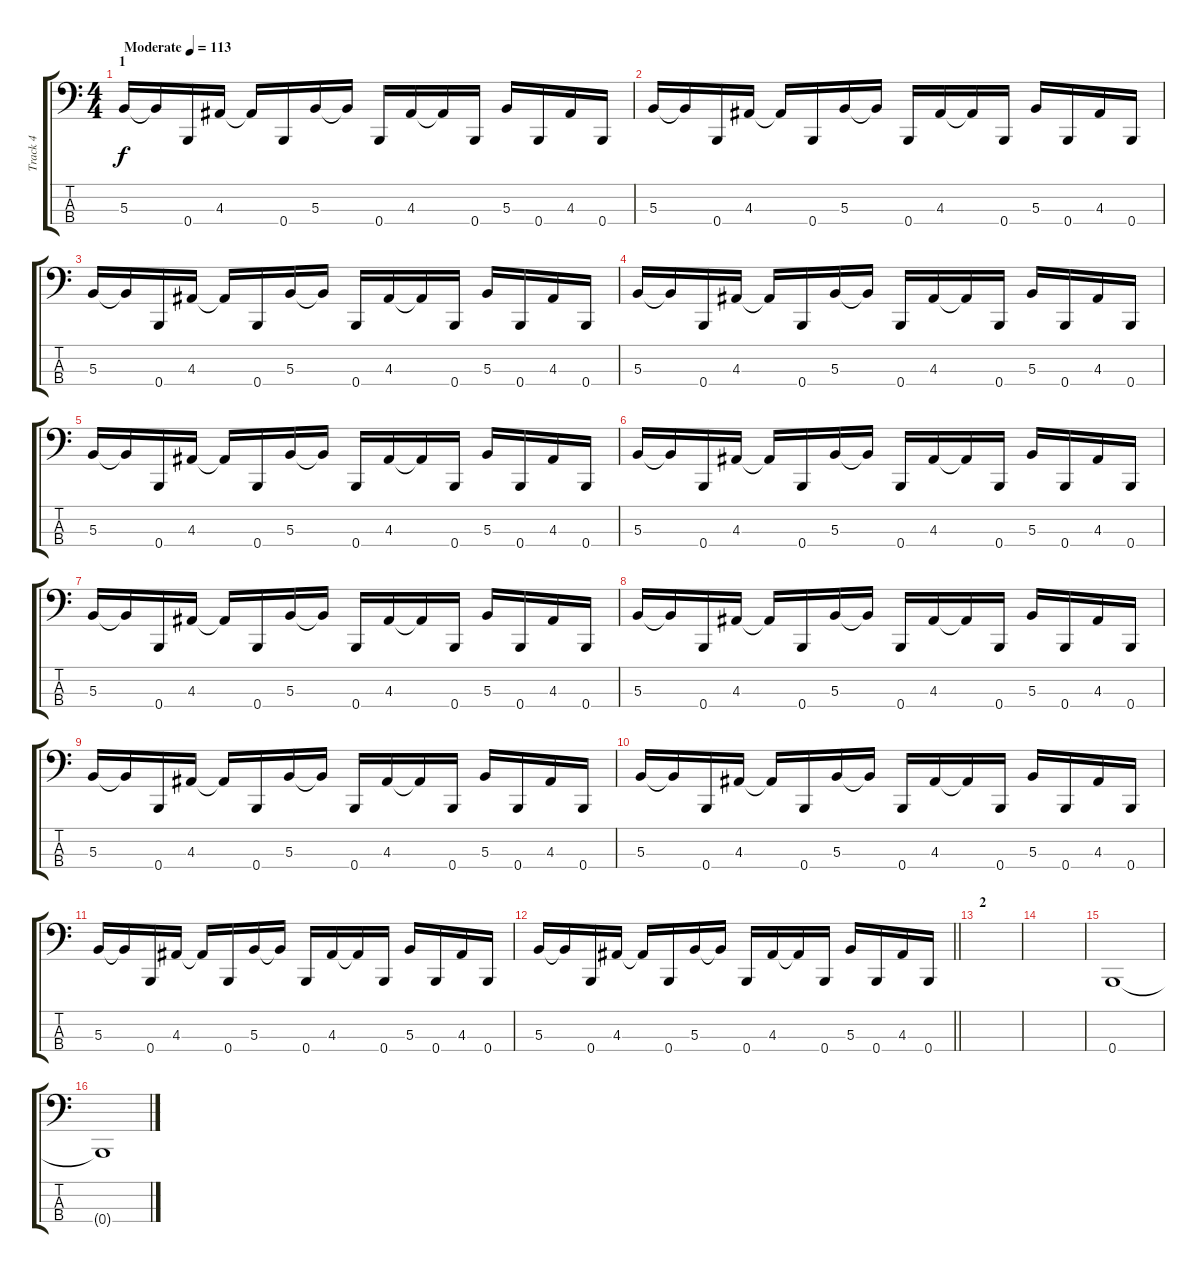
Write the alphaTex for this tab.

\track ("Track 4" "Track 4") {instrument electricbassfinger}
\staff {score tabs}
\tuning (Eb2 Bb1 Gb1 B0) {hide}
\ts (4 4)
\section ("" "1")
\tempo (113 "Moderate")
\clef f4
\ks c
5.3.16{dy f instrument electricbassfinger} 5.3{t}.16 0.4.16 4.3.16 4.3{t}.16 0.4.16 5.3.16 5.3{t}.16 0.4.16 4.3.16 4.3{t}.16 0.4.16 5.3.16 0.4.16 4.3.16 0.4.16 |
5.3.16 5.3{t}.16 0.4.16 4.3.16 4.3{t}.16 0.4.16 5.3.16 5.3{t}.16 0.4.16 4.3.16 4.3{t}.16 0.4.16 5.3.16 0.4.16 4.3.16 0.4.16 |
5.3.16 5.3{t}.16 0.4.16 4.3.16 4.3{t}.16 0.4.16 5.3.16 5.3{t}.16 0.4.16 4.3.16 4.3{t}.16 0.4.16 5.3.16 0.4.16 4.3.16 0.4.16 |
5.3.16 5.3{t}.16 0.4.16 4.3.16 4.3{t}.16 0.4.16 5.3.16 5.3{t}.16 0.4.16 4.3.16 4.3{t}.16 0.4.16 5.3.16 0.4.16 4.3.16 0.4.16 |
5.3.16 5.3{t}.16 0.4.16 4.3.16 4.3{t}.16 0.4.16 5.3.16 5.3{t}.16 0.4.16 4.3.16 4.3{t}.16 0.4.16 5.3.16 0.4.16 4.3.16 0.4.16 |
5.3.16 5.3{t}.16 0.4.16 4.3.16 4.3{t}.16 0.4.16 5.3.16 5.3{t}.16 0.4.16 4.3.16 4.3{t}.16 0.4.16 5.3.16 0.4.16 4.3.16 0.4.16 |
5.3.16 5.3{t}.16 0.4.16 4.3.16 4.3{t}.16 0.4.16 5.3.16 5.3{t}.16 0.4.16 4.3.16 4.3{t}.16 0.4.16 5.3.16 0.4.16 4.3.16 0.4.16 |
5.3.16 5.3{t}.16 0.4.16 4.3.16 4.3{t}.16 0.4.16 5.3.16 5.3{t}.16 0.4.16 4.3.16 4.3{t}.16 0.4.16 5.3.16 0.4.16 4.3.16 0.4.16 |
5.3.16 5.3{t}.16 0.4.16 4.3.16 4.3{t}.16 0.4.16 5.3.16 5.3{t}.16 0.4.16 4.3.16 4.3{t}.16 0.4.16 5.3.16 0.4.16 4.3.16 0.4.16 |
5.3.16 5.3{t}.16 0.4.16 4.3.16 4.3{t}.16 0.4.16 5.3.16 5.3{t}.16 0.4.16 4.3.16 4.3{t}.16 0.4.16 5.3.16 0.4.16 4.3.16 0.4.16 |
5.3.16 5.3{t}.16 0.4.16 4.3.16 4.3{t}.16 0.4.16 5.3.16 5.3{t}.16 0.4.16 4.3.16 4.3{t}.16 0.4.16 5.3.16 0.4.16 4.3.16 0.4.16 |
\barLineRight lightlight
5.3.16 5.3{t}.16 0.4.16 4.3.16 4.3{t}.16 0.4.16 5.3.16 5.3{t}.16 0.4.16 4.3.16 4.3{t}.16 0.4.16 5.3.16 0.4.16 4.3.16 0.4.16 |
\section ("" "2")
|
|
0.4.1 |
0.4{t}.1
